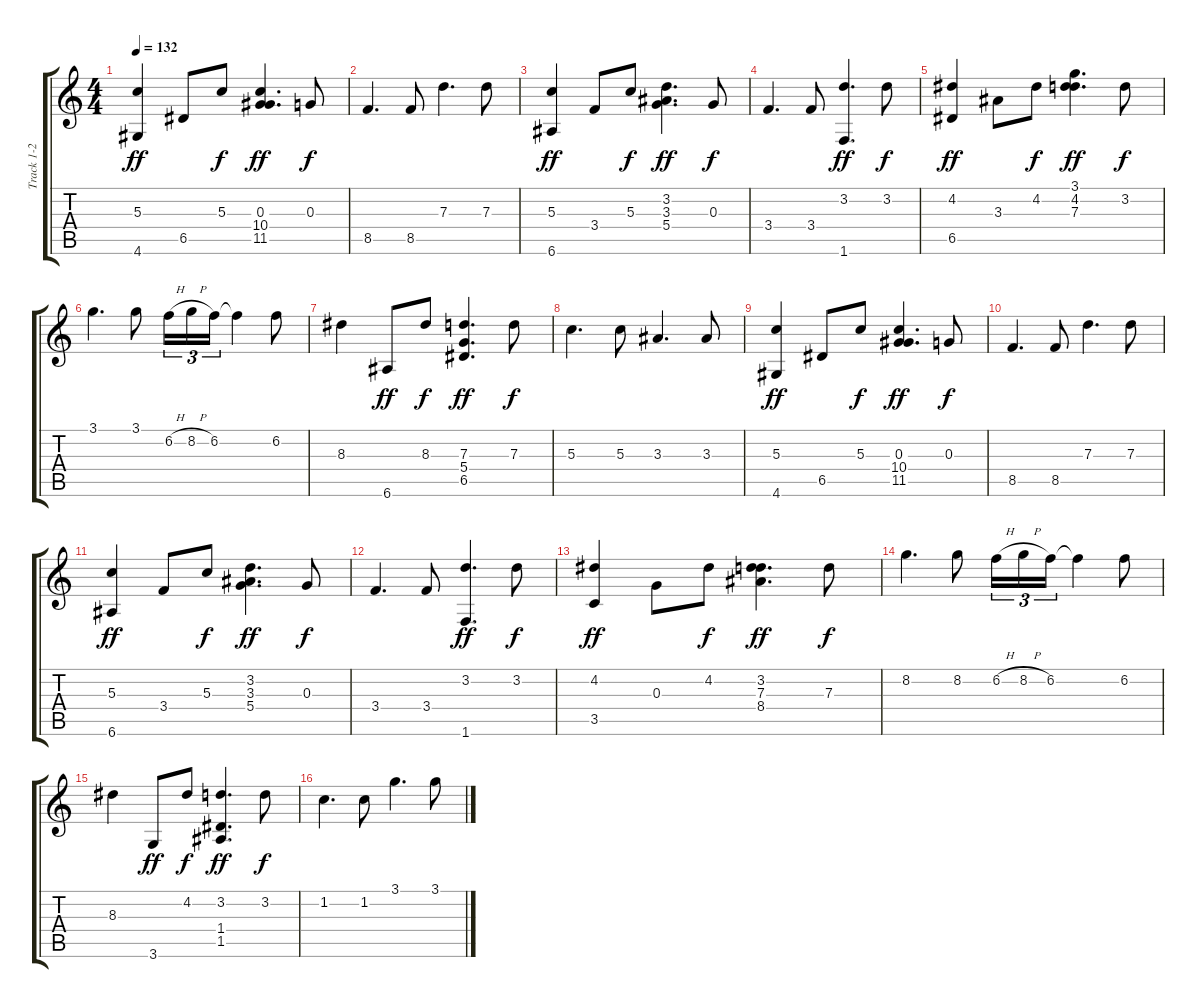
\track ("Track 1-2" "Track 1-2") {instrument electricguitarclean}
\staff {score tabs}
\tuning (E4 B3 G3 D3 A2 E2) {hide}
\ts (4 4)
\tempo 132
\clef g2
\ks c
(5.3 4.6).4{dy ff} 6.5.8 5.3.8{dy f} (0.3 10.4 11.5).4{d dy ff} 0.3.8{dy f} |
8.5.4{d} 8.5.8 7.3.4{d} 7.3.8 |
(5.3 6.6).4{dy ff} 3.4.8 5.3.8{dy f} (3.2 3.3 5.4).4{d dy ff} 0.3.8{dy f} |
3.4.4{d} 3.4.8 (3.2 1.6).4{d dy ff} 3.2.8{dy f} |
(4.2 6.5).4{dy ff} 3.3.8 4.2.8{dy f} (3.1 4.2 7.3).4{d dy ff} 3.2.8{dy f} |
3.1.4{d} 3.1.8 6.2{h}.16{tu (3 2)} 8.2{h}.16{tu (3 2)} 6.2.16{tu (3 2)} 6.2{t}.4 6.2.8 |
8.3.4 6.6.8{dy ff} 8.3.8{dy f} (7.3 5.4 6.5).4{d dy ff} 7.3.8{dy f} |
5.3.4{d} 5.3.8 3.3.4{d} 3.3.8 |
(5.3 4.6).4{dy ff} 6.5.8 5.3.8{dy f} (0.3 10.4 11.5).4{d dy ff} 0.3.8{dy f} |
8.5.4{d} 8.5.8 7.3.4{d} 7.3.8 |
(5.3 6.6).4{dy ff} 3.4.8 5.3.8{dy f} (3.2 3.3 5.4).4{d dy ff} 0.3.8{dy f} |
3.4.4{d} 3.4.8 (3.2 1.6).4{d dy ff} 3.2.8{dy f} |
(4.2 3.5).4{dy ff volume 0} 0.3.8 4.2.8{dy f} (3.2 7.3 8.4).4{d dy ff} 7.3.8{dy f} |
8.2.4{d} 8.2.8 6.2{h}.16{tu (3 2)} 8.2{h}.16{tu (3 2)} 6.2.16{tu (3 2)} 6.2{t}.4 6.2.8 |
8.3.4 3.6.8{dy ff} 4.2.8{dy f} (3.2 1.4 1.5).4{d dy ff} 3.2.8{dy f} |
1.2.4{d} 1.2.8 3.1.4{d} 3.1.8
